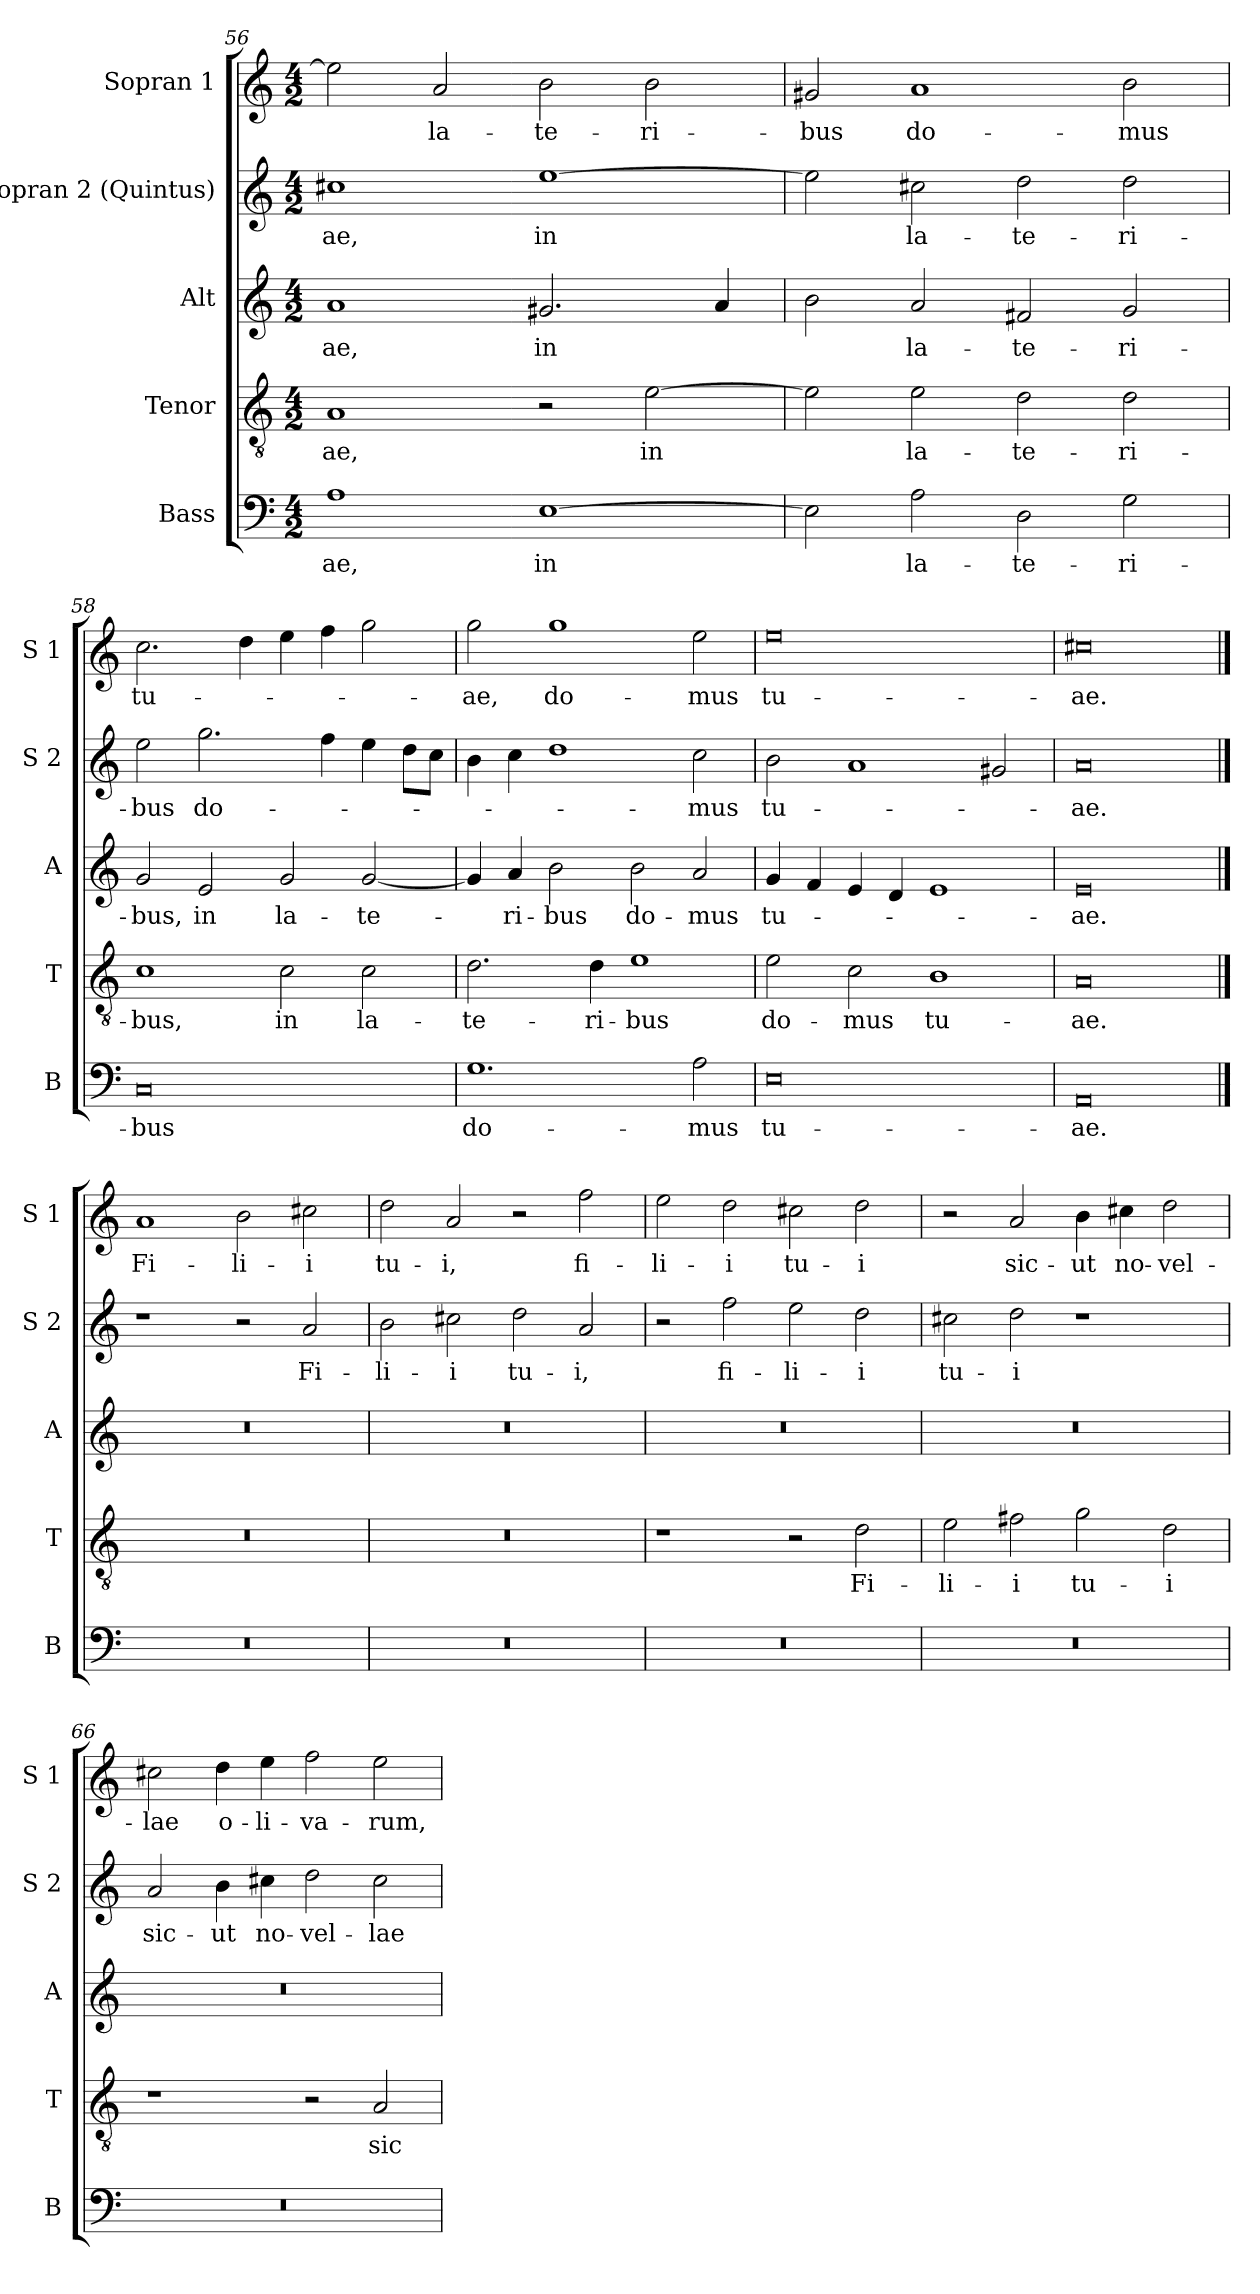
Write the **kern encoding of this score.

**kern	**text	**kern	**text	**kern	**text	**kern	**text	**kern	**text
*part5	*part5	*part4	*part4	*part3	*part3	*part2	*part2	*part1	*part1
*staff5	*staff5	*staff4	*staff4	*staff3	*staff3	*staff2	*staff2	*staff1	*staff1
*I"Bass	*	*I"Tenor	*	*I"Alt	*	*I"Sopran 2 (Quintus)	*	*I"Sopran 1	*
*I'B	*	*I'T	*	*I'A	*	*I'S 2	*	*I'S 1	*
!!LO:LB:g=z
*clefF4	*	*clefGv2	*	*clefG2	*	*clefG2	*	*clefG2	*
*k[]	*	*k[]	*	*k[]	*	*k[]	*	*k[]	*
*M4/2	*	*M4/2	*	*M4/2	*	*M4/2	*	*M4/2	*
=56	=56	=56	=56	=56	=56	=56	=56	=56	=56
1A	-ae,	1A	-ae,	1a	-ae,	1cc#X	-ae,	2ee\]	.
.	.	.	.	.	.	.	.	2a/	la-
[1E	in	2r	.	2.g#X/	in	[1ee	in	2b\	-te-
.	.	[2e\	in	.	.	.	.	2b\	-ri-
.	.	.	.	4a/	.	.	.	.	.
=57	=57	=57	=57	=57	=57	=57	=57	=57	=57
2E\]	.	2e\]	.	2b\	.	2ee\]	.	2g#X/	-bus
2A\	la-	2e\	la-	2a/	la-	2cc#X\	la-	1a	do-
2D\	-te-	2d\	-te-	2f#X/	-te-	2dd\	-te-	.	.
2G\	-ri-	2d\	-ri-	2g/	-ri-	2dd\	-ri-	2b\	-mus
=58	=58	=58	=58	=58	=58	=58	=58	=58	=58
0C	-bus	1c	-bus,	2g/	-bus,	2ee\	-bus	2.cc\	tu-
.	.	.	.	2e/	in	2.gg\	do-	.	.
.	.	.	.	.	.	.	.	4dd\	.
.	.	2c\	in	2g/	la-	.	.	4ee\	.
.	.	.	.	.	.	4ff\	.	4ff\	.
.	.	2c\	la-	[2g/	-te-	4ee\	.	2gg\	.
.	.	.	.	.	.	8dd\L	.	.	.
.	.	.	.	.	.	8cc\J	.	.	.
=59	=59	=59	=59	=59	=59	=59	=59	=59	=59
1.G	do-	2.d\	-te-	4g/]	.	4b\	.	2gg\	-ae,
.	.	.	.	4a/	-ri-	4cc\	.	.	.
.	.	.	.	2b\	-bus	1dd	.	1gg	do-
.	.	4d\	-ri-	.	.	.	.	.	.
.	.	1e	-bus	2b\	do-	.	.	.	.
2A\	-mus	.	.	2a/	-mus	2cc\	-mus	2ee\	-mus
=60	=60	=60	=60	=60	=60	=60	=60	=60	=60
0E	tu-	2e\	do-	4g/	tu-	2b\	tu-	0ee	tu-
.	.	.	.	4f/	.	.	.	.	.
.	.	2c\	-mus	4e/	.	1a	.	.	.
.	.	.	.	4d/	.	.	.	.	.
.	.	1B	tu-	1e	.	.	.	.	.
.	.	.	.	.	.	2g#X/	.	.	.
=61	=61	=61	=61	=61	=61	=61	=61	=61	=61
0AA	-ae.	0A	-ae.	0e	-ae.	0a	-ae.	0cc#X	-ae.
!!LO:PB:g=z
==62	==62	==62	==62	==62	==62	==62	==62	==62	==62
0r	.	0r	.	0r	.	1r	.	1a	Fi-
.	.	.	.	.	.	2r	.	2b\	-li-
.	.	.	.	.	.	2a/	Fi-	2cc#X\	-i
=63	=63	=63	=63	=63	=63	=63	=63	=63	=63
0r	.	0r	.	0r	.	2b\	-li-	2dd\	tu-
.	.	.	.	.	.	2cc#X\	-i	2a/	-i,
.	.	.	.	.	.	2dd\	tu-	2r	.
.	.	.	.	.	.	2a/	-i,	2ff\	fi-
=64	=64	=64	=64	=64	=64	=64	=64	=64	=64
0r	.	1r	.	0r	.	2r	.	2ee\	-li-
.	.	.	.	.	.	2ff\	fi-	2dd\	-i
.	.	2r	.	.	.	2ee\	-li-	2cc#X\	tu-
.	.	2d\	Fi-	.	.	2dd\	-i	2dd\	-i
=65	=65	=65	=65	=65	=65	=65	=65	=65	=65
0r	.	2e\	-li-	0r	.	2cc#X\	tu-	2r	.
.	.	2f#X\	-i	.	.	2dd\	-i	2a/	sic-
.	.	2g\	tu-	.	.	1r	.	4b\	-ut
.	.	.	.	.	.	.	.	4cc#X\	no-
.	.	2d\	-i	.	.	.	.	2dd\	-vel-
=66	=66	=66	=66	=66	=66	=66	=66	=66	=66
0r	.	1r	.	0r	.	2a/	sic-	2cc#X\	-lae
.	.	.	.	.	.	4b\	-ut	4dd\	o-
.	.	.	.	.	.	4cc#X\	no-	4ee\	-li-
.	.	2r	.	.	.	2dd\	-vel-	2ff\	-va-
.	.	2A/	sic-	.	.	2cc#\	-lae	2ee\	-rum,
=	=	=	=	=	=	=	=	=	=
*-	*-	*-	*-	*-	*-	*-	*-	*-	*-
